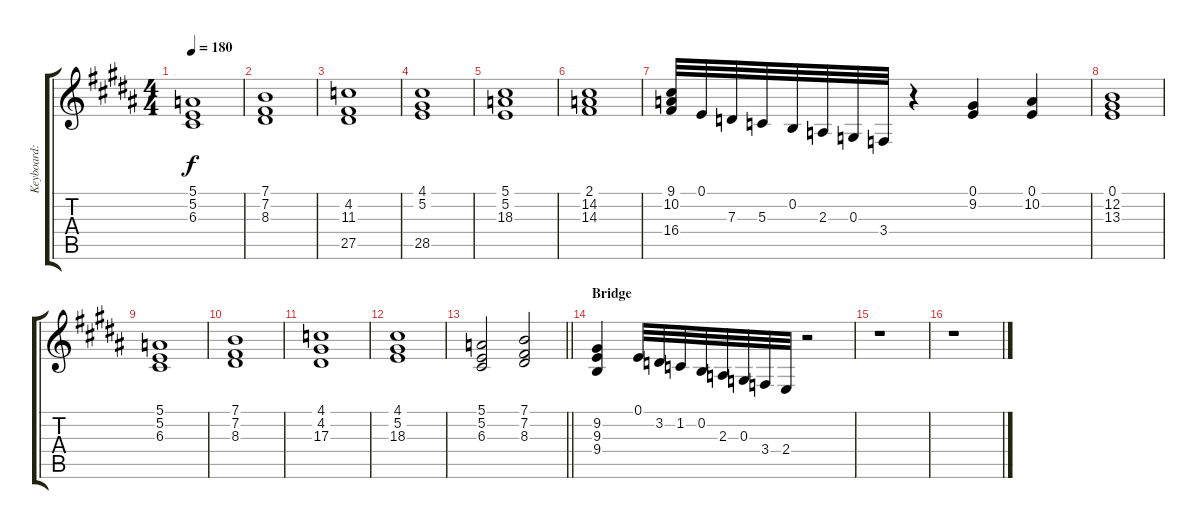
\track ("Keyboard: Mugi" "Keyboard: ") {instrument lead2sawtooth}
\staff {score tabs}
\tuning (E4 B3 G3 D3 A2 E2) {hide}
\ts (4 4)
\tempo 180
\clef g2
\ks b
(5.1 5.2 6.3).1{dy f} |
(7.1 7.2 8.3).1 |
(4.2 11.3 27.5).1 |
(4.1 5.2 28.5).1 |
(5.1 5.2 18.3).1 |
(2.1 14.2 14.3).1 |
(9.1 10.2 16.4).32 0.1.32 7.3.32 5.3.32 0.2.32 2.3.32 0.3.32 3.4.32 r.4 (0.1 9.2).4 (0.1 10.2).4 |
(0.1 12.2 13.3).1 |
(5.1 5.2 6.3).1 |
(7.1 7.2 8.3).1 |
(4.1 4.2 17.3).1 |
(4.1 5.2 18.3).1 |
\barLineRight lightlight
(5.1 5.2 6.3).2 (7.1 7.2 8.3).2 |
\section ("" "Bridge")
(9.2 9.3 9.4).4 0.1.32 3.2.32 1.2.32 0.2.32 2.3.32 0.3.32 3.4.32 2.4.32 r.2 |
r.1 |
r.1
